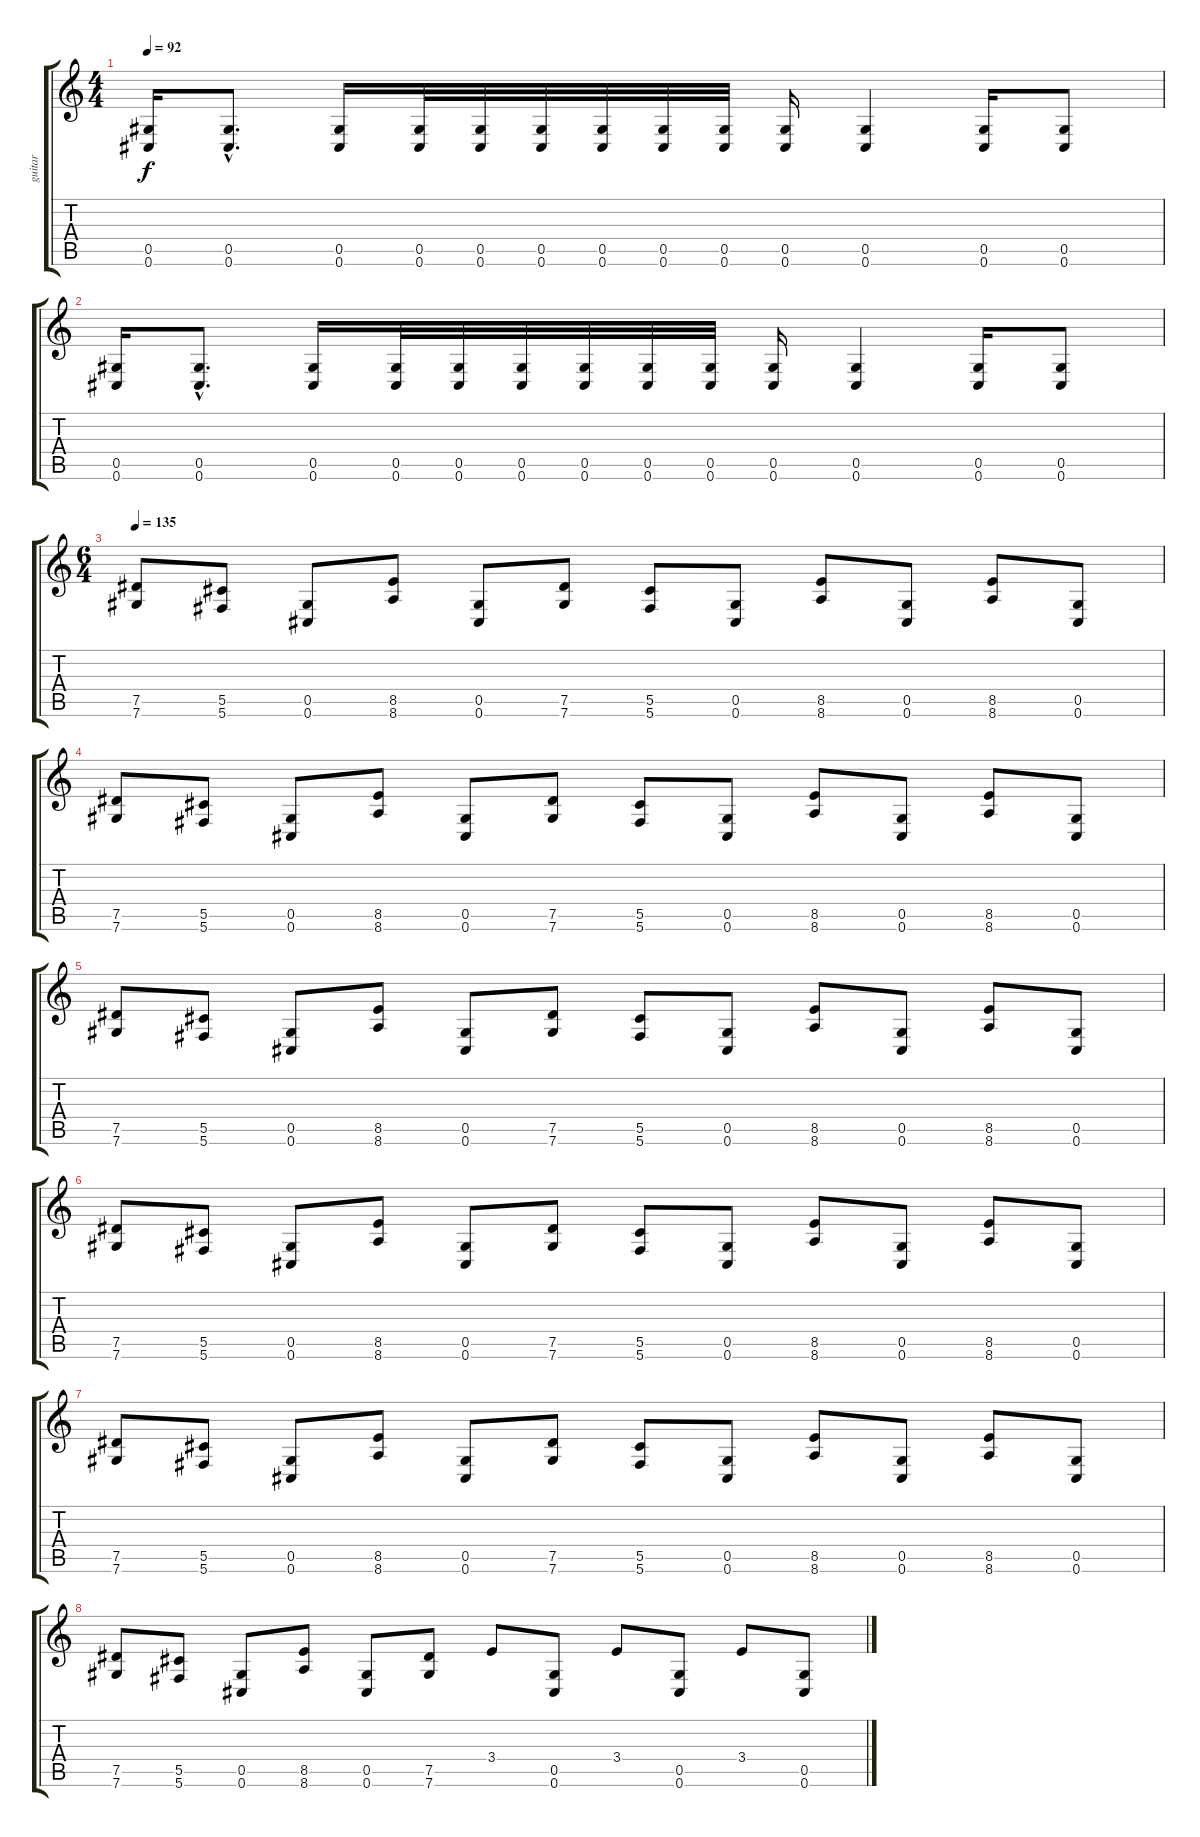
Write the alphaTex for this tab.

\track ("guitar" "guitar") {instrument overdrivenguitar}
\staff {score tabs}
\tuning (Eb4 Bb3 Gb3 Db3 Ab2 Db2) {hide}
\ts (4 4)
\tempo 92
\clef g2
\ks c
(0.5 0.6).16{dy f} (0.5{hac} 0.6{hac}).8{d} (0.5 0.6).16 (0.5 0.6).32 (0.5 0.6).32 (0.5 0.6).32 (0.5 0.6).32 (0.5 0.6).32 (0.5 0.6).32 (0.5 0.6).16 (0.5 0.6).4 (0.5 0.6).16 (0.5 0.6).8 |
(0.5 0.6).16 (0.5{hac} 0.6{hac}).8{d} (0.5 0.6).16 (0.5 0.6).32 (0.5 0.6).32 (0.5 0.6).32 (0.5 0.6).32 (0.5 0.6).32 (0.5 0.6).32 (0.5 0.6).16 (0.5 0.6).4 (0.5 0.6).16 (0.5 0.6).8 |
\ts (6 4)
\tempo 135
(7.5 7.6).8 (5.5 5.6).8 (0.5 0.6).8 (8.5 8.6).8 (0.5 0.6).8 (7.5 7.6).8 (5.5 5.6).8 (0.5 0.6).8 (8.5 8.6).8 (0.5 0.6).8 (8.5 8.6).8 (0.5 0.6).8 |
(7.5 7.6).8 (5.5 5.6).8 (0.5 0.6).8 (8.5 8.6).8 (0.5 0.6).8 (7.5 7.6).8 (5.5 5.6).8 (0.5 0.6).8 (8.5 8.6).8 (0.5 0.6).8 (8.5 8.6).8 (0.5 0.6).8 |
(7.5 7.6).8 (5.5 5.6).8 (0.5 0.6).8 (8.5 8.6).8 (0.5 0.6).8 (7.5 7.6).8 (5.5 5.6).8 (0.5 0.6).8 (8.5 8.6).8 (0.5 0.6).8 (8.5 8.6).8 (0.5 0.6).8 |
(7.5 7.6).8 (5.5 5.6).8 (0.5 0.6).8 (8.5 8.6).8 (0.5 0.6).8 (7.5 7.6).8 (5.5 5.6).8 (0.5 0.6).8 (8.5 8.6).8 (0.5 0.6).8 (8.5 8.6).8 (0.5 0.6).8 |
(7.5 7.6).8 (5.5 5.6).8 (0.5 0.6).8 (8.5 8.6).8 (0.5 0.6).8 (7.5 7.6).8 (5.5 5.6).8 (0.5 0.6).8 (8.5 8.6).8 (0.5 0.6).8 (8.5 8.6).8 (0.5 0.6).8 |
(7.5 7.6).8 (5.5 5.6).8 (0.5 0.6).8 (8.5 8.6).8 (0.5 0.6).8 (7.5 7.6).8 3.4.8 (0.5 0.6).8 3.4.8 (0.5 0.6).8 3.4.8 (0.5 0.6).8
